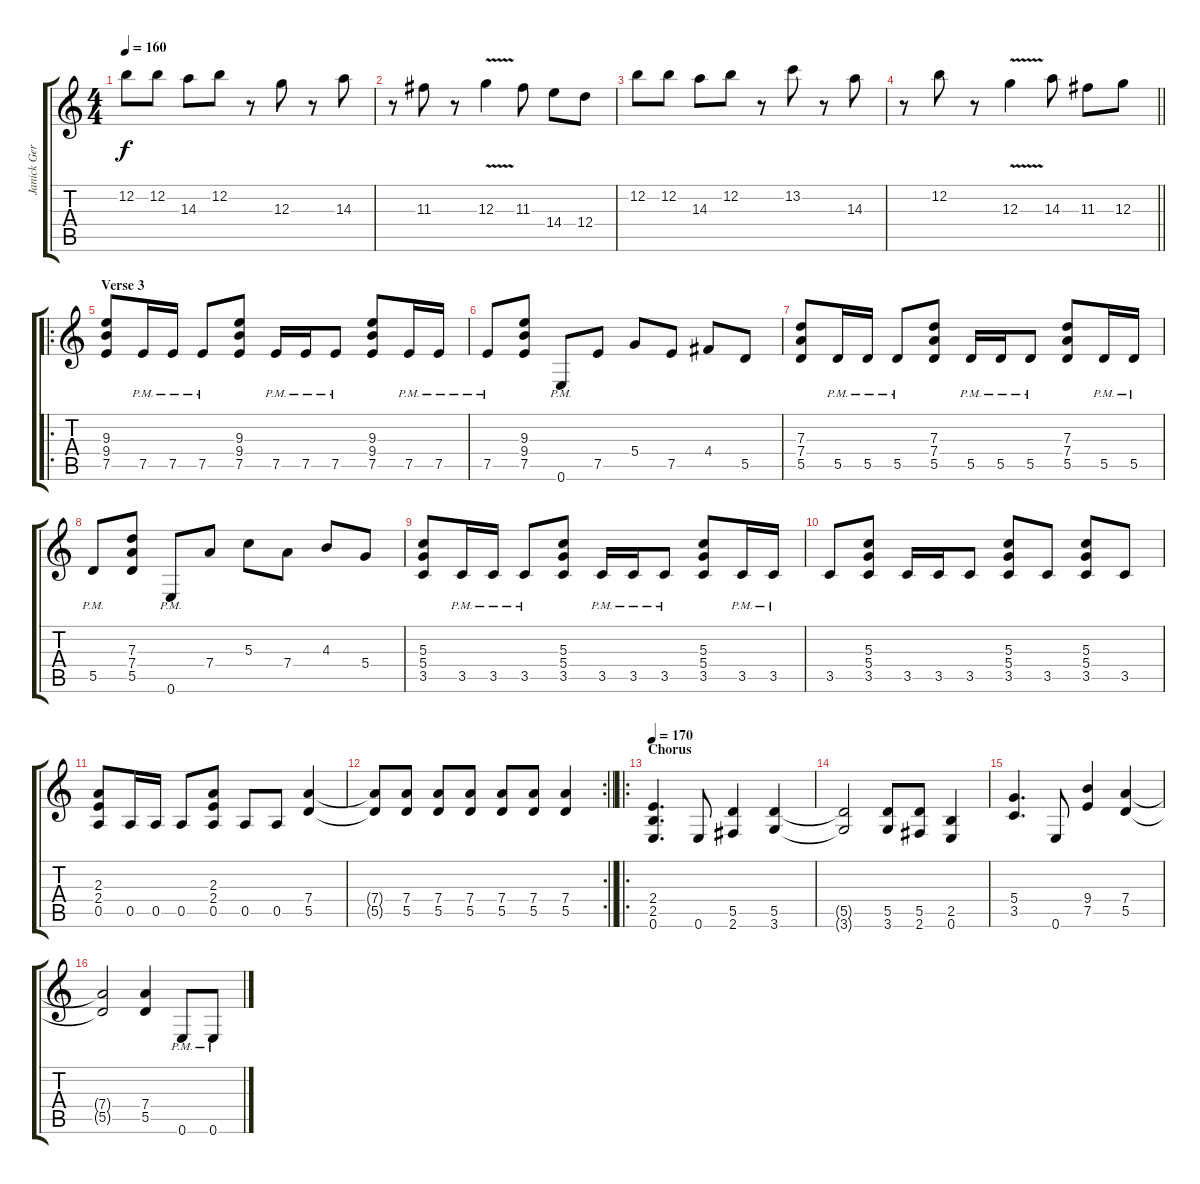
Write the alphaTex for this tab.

\track ("Janick Gers" "Janick Ger") {instrument distortionguitar}
\staff {score tabs}
\tuning (E4 B3 G3 D3 A2 E2) {hide}
\ts (4 4)
\tempo 160
\clef g2
\ks c
12.2.8{dy f} 12.2.8 14.3.8 12.2.8 r.8 12.3.8 r.8 14.3.8 |
r.8 11.3.8 r.8 12.3{v}.4 11.3.8 14.4.8 12.4.8 |
12.2.8 12.2.8 14.3.8 12.2.8 r.8 13.2.8 r.8 14.3.8 |
\barLineRight lightlight
r.8 12.2.8 r.8 12.3{v}.4 14.3.8 11.3.8 12.3.8 |
\ro
\section ("" "Verse 3")
(9.3 9.4 7.5).8{volume 11} 7.5{pm}.16 7.5{pm}.16 7.5{pm}.8 (9.3 9.4 7.5).8 7.5{pm}.16 7.5{pm}.16 7.5{pm}.8 (9.3 9.4 7.5).8 7.5{pm}.16 7.5{pm}.16 |
7.5{pm}.8 (9.3 9.4 7.5).8 0.6{pm}.8 7.5.8 5.4.8 7.5.8 4.4.8 5.5.8 |
(7.3 7.4 5.5).8 5.5{pm}.16 5.5{pm}.16 5.5{pm}.8 (7.3 7.4 5.5).8 5.5{pm}.16 5.5{pm}.16 5.5{pm}.8 (7.3 7.4 5.5).8 5.5{pm}.16 5.5{pm}.16 |
5.5{pm}.8 (7.3 7.4 5.5).8 0.6{pm}.8 7.4.8 5.3.8 7.4.8 4.3.8 5.4.8 |
(5.3 5.4 3.5).8 3.5{pm}.16 3.5{pm}.16 3.5{pm}.8 (5.3 5.4 3.5).8 3.5{pm}.16 3.5{pm}.16 3.5{pm}.8 (5.3 5.4 3.5).8 3.5{pm}.16 3.5{pm}.16 |
3.5.8 (5.3 5.4 3.5).8 3.5.16 3.5.16 3.5.8 (5.3 5.4 3.5).8 3.5.8 (5.3 5.4 3.5).8 3.5.8 |
(2.3 2.4 0.5).8 0.5.16 0.5.16 0.5.8 (2.3 2.4 0.5).8 0.5.8 0.5.8 (7.4 5.5).4 |
\rc 2
\barLineRight lightlight
(7.4{t} 5.5{t}).8 (7.4 5.5).8 (7.4 5.5).8 (7.4 5.5).8 (7.4 5.5).8 (7.4 5.5).8 (7.4 5.5).4 |
\ro
\section ("" "Chorus")
\tempo 170
(2.4 2.5 0.6).4{d} 0.6.8 (5.5 2.6).4 (5.5 3.6).4 |
(5.5{t} 3.6{t}).2 (5.5 3.6).8 (5.5 2.6).8 (2.5 0.6).4 |
(5.4 3.5).4{d} 0.6.8 (9.4 7.5).4 (7.4 5.5).4 |
(7.4{t} 5.5{t}).2 (7.4 5.5).4 0.6{pm}.8 0.6{pm}.8
